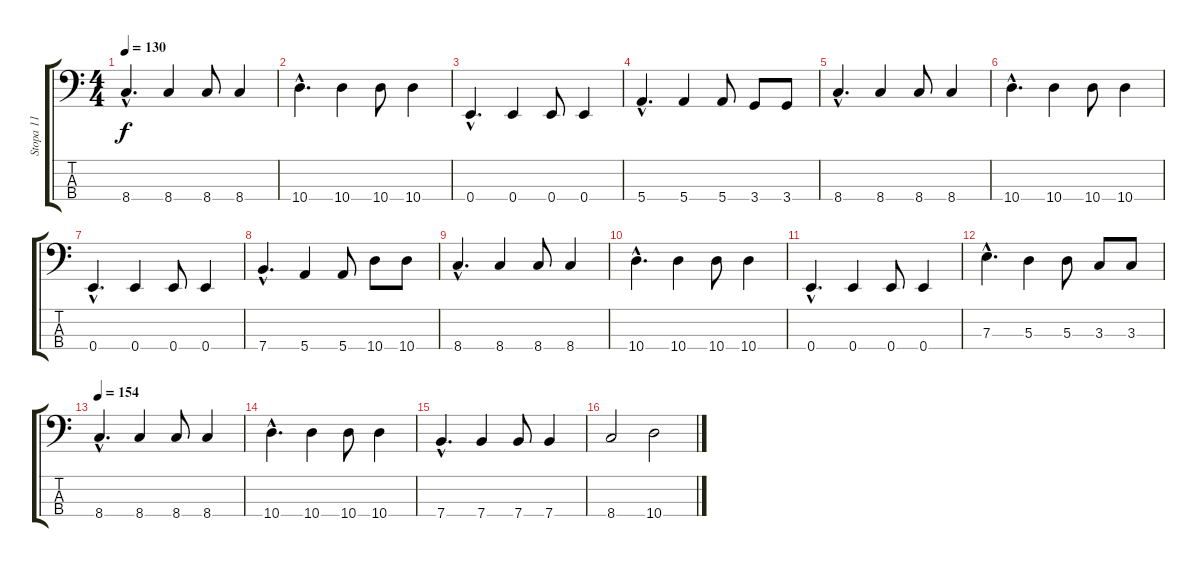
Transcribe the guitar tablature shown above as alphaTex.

\track ("Stopa 11" "Stopa 11") {instrument electricbassfinger}
\staff {score tabs}
\tuning (G2 D2 A1 E1) {hide}
\ts (4 4)
\tempo 130
\clef f4
\ks c
8.4{hac}.4{d dy f} 8.4.4 8.4.8 8.4.4 |
10.4{hac}.4{d} 10.4.4 10.4.8 10.4.4 |
0.4{hac}.4{d} 0.4.4 0.4.8 0.4.4 |
5.4{hac}.4{d} 5.4.4 5.4.8 3.4.8 3.4.8 |
8.4{hac}.4{d} 8.4.4 8.4.8 8.4.4 |
10.4{hac}.4{d} 10.4.4 10.4.8 10.4.4 |
0.4{hac}.4{d} 0.4.4 0.4.8 0.4.4 |
7.4{hac}.4{d} 5.4.4 5.4.8 10.4.8 10.4.8 |
8.4{hac}.4{d} 8.4.4 8.4.8 8.4.4 |
10.4{hac}.4{d} 10.4.4 10.4.8 10.4.4 |
0.4{hac}.4{d} 0.4.4 0.4.8 0.4.4 |
7.3{hac}.4{d} 5.3.4 5.3.8 3.3.8 3.3.8 |
\tempo 154
8.4{hac}.4{d} 8.4.4 8.4.8 8.4.4 |
10.4{hac}.4{d} 10.4.4 10.4.8 10.4.4 |
7.4{hac}.4{d} 7.4.4 7.4.8 7.4.4 |
8.4.2 10.4.2
